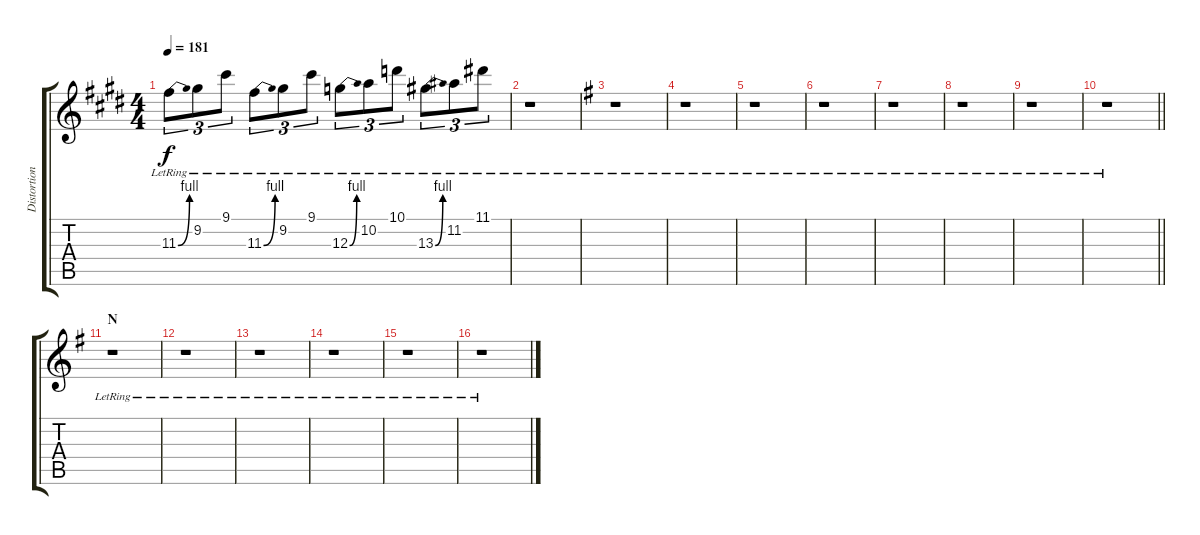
\track ("Distortion w/ Wah-wah" "Distortion") {instrument distortionguitar}
\staff {score tabs}
\tuning (E4 B3 G3 D3 A2 E2) {hide}
\ts (4 4)
\tempo 181
\clef g2
\ks e
11.3{be (bend 0 0 60 4) lr}.8{tu (3 2) dy f} 9.2{lr}.8{tu (3 2)} 9.1{lr}.8{tu (3 2)} 11.3{be (bend 0 0 60 4) lr}.8{tu (3 2)} 9.2{lr}.8{tu (3 2)} 9.1{lr}.8{tu (3 2)} 12.3{be (bend 0 0 60 4) lr}.8{tu (3 2)} 10.2{lr}.8{tu (3 2)} 10.1{lr}.8{tu (3 2)} 13.3{be (bend 0 0 60 4) lr}.8{tu (3 2)} 11.2{lr}.8{tu (3 2)} 11.1{lr}.8{tu (3 2)} |
r.1 |
\ks g
r.1 |
r.1 |
r.1 |
r.1 |
r.1 |
r.1 |
r.1 |
\barLineRight lightlight
r.1 |
\section ("" "N")
r.1 |
r.1 |
r.1 |
r.1 |
r.1 |
r.1
